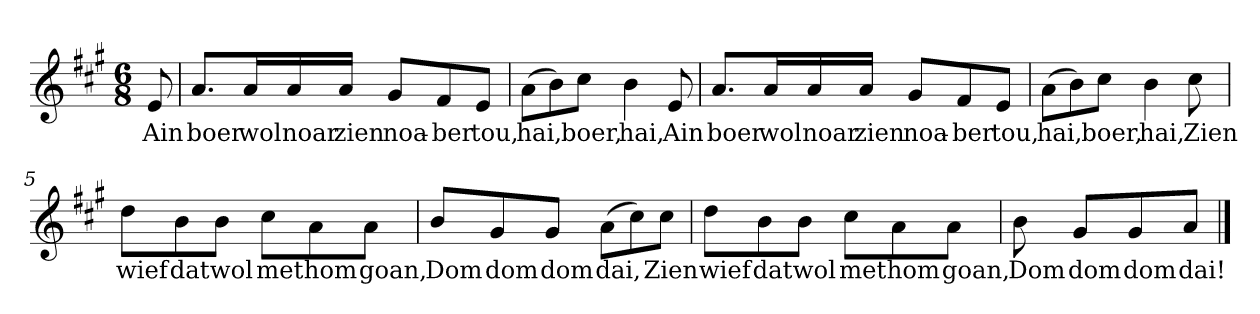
**kern	**text
*part1	*part1
*staff1	*staff1
*clefG2	*
*k[f#c#g#]	*
*A:	*
*M6/8	*
*MM120	*
=	=
8e	Ain
=1	=1
8.a/L	boer
16a/L	wol
16a/	noar
16a/JJ	zien
8g#/L	noa-
8f#/	-ber
8e/J	tou,
=2	=2
(8a\L	hai,
8b\)	.
8cc#\J	boer,
4b	hai,
8e	Ain
=3	=3
8.a/L	boer
16a/L	wol
16a/	noar
16a/JJ	zien
8g#/L	noa-
8f#/	-ber
8e/J	tou,
=4	=4
(8a\L	hai,
8b\)	.
8cc#\J	boer,
4b	hai,
8cc#	Zien
=5	=5
8dd\L	wief
8b\	dat
8b\J	wol
8cc#\L	met
8a\	hom
8a\J	goan,
=6	=6
8b/L	Dom
8g#/	dom
8g#/J	dom
(8a\L	dai,
8cc#\)	.
8cc#\J	Zien
=7	=7
8dd\L	wief
8b\	dat
8b\J	wol
8cc#\L	met
8a\	hom
8a\J	goan,
=8	=8
8b	Dom
8g#/L	dom
8g#/	dom
8a/J	dai!
==	==
*-	*-
